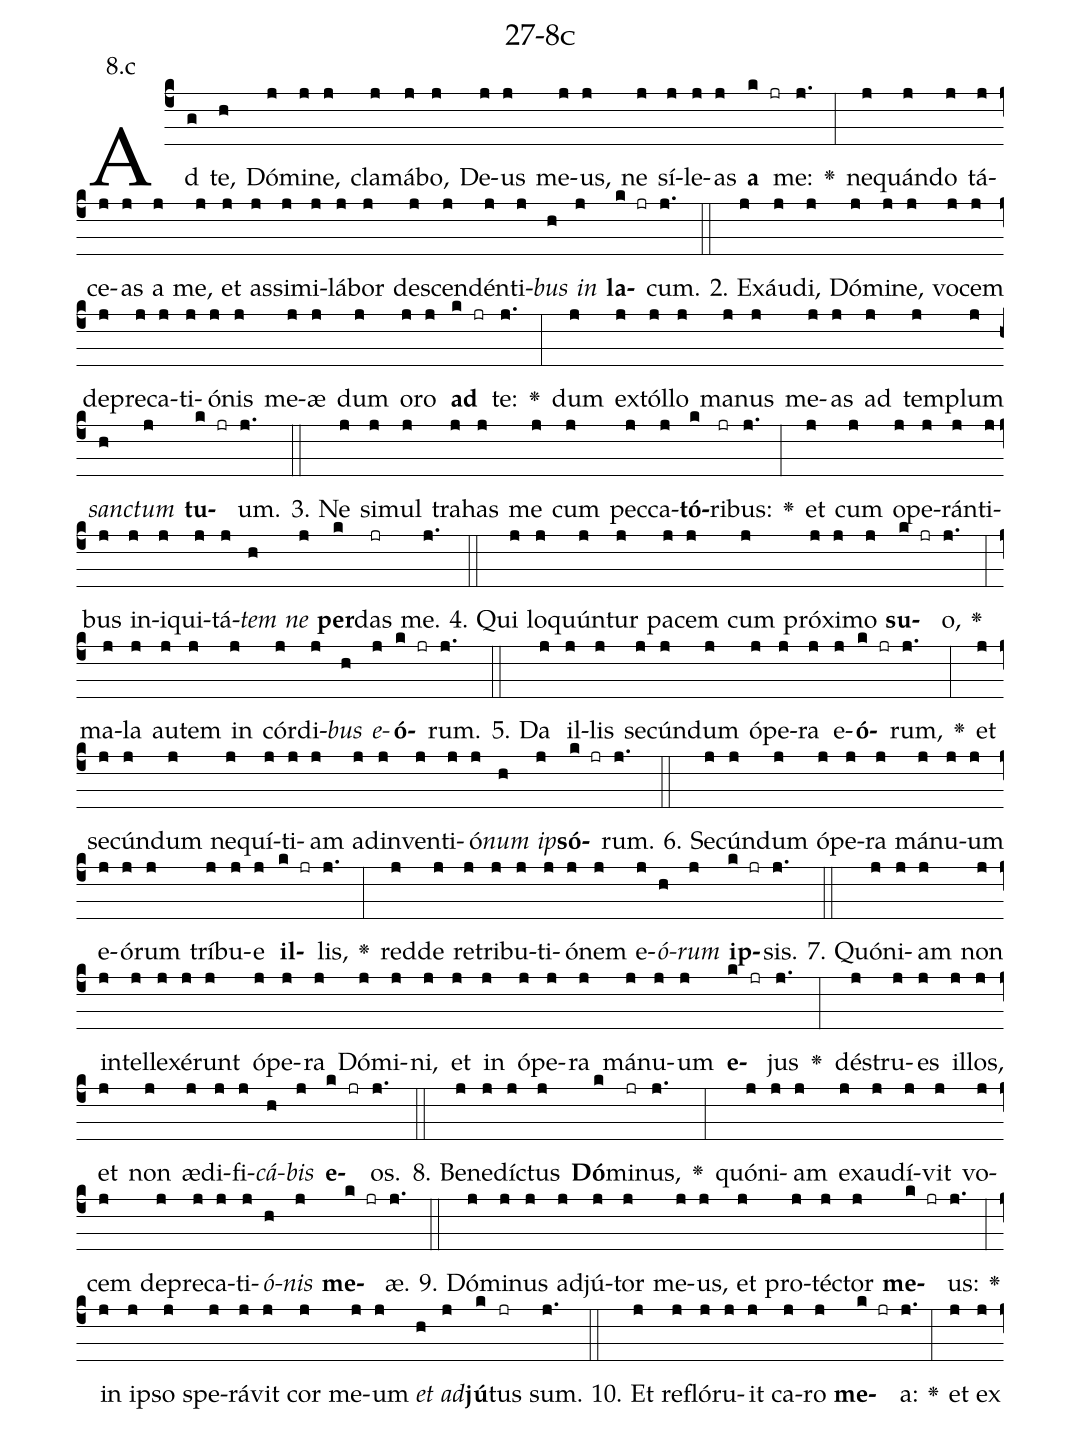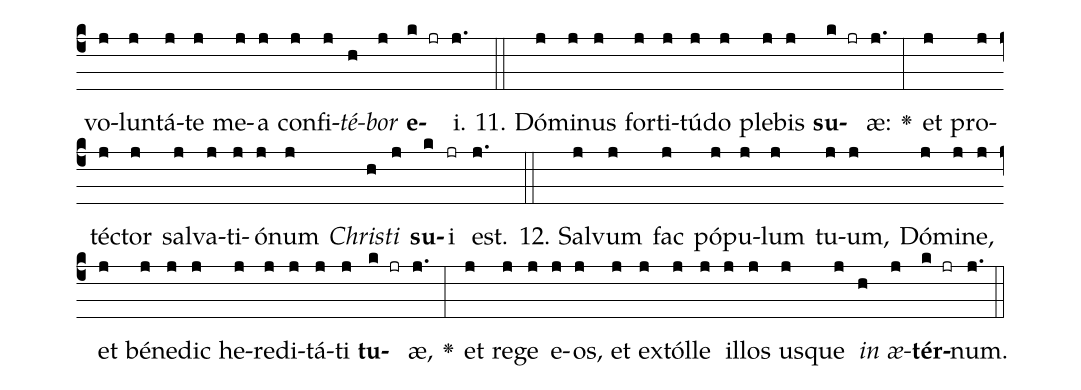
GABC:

name: 27-8c;
annotation: 8.c;
%%
(c4)Ad(g) te,(h) Dó(j)mi(j)ne,(j) cla(j)má(j)bo,(j) De(j)us(j) me(j)us,(j) ne(j) sí(j)le(j)as(j) <b>a</b>(k jr) me:(j.) <v>\greheightstar</v>(:) ne(j)quán(j)do(j) tá(j)ce(j)as(j) a(j) me,(j) et(j) as(j)si(j)mi(j)lá(j)bor(j) de(j)scen(j)dén(j)ti(j)<i>bus</i>(h) <i>in</i>(j) <b>la</b>(k jr)cum.(j.) (::)
2. Ex(j)áu(j)di,(j) Dó(j)mi(j)ne,(j) vo(j)cem(j) de(j)pre(j)ca(j)ti(j)ó(j)nis(j) me(j)æ(j) dum(j) o(j)ro(j) <b>ad</b>(k jr) te:(j.) <v>\greheightstar</v>(:) dum(j) ex(j)tól(j)lo(j) ma(j)nus(j) me(j)as(j) ad(j) tem(j)plum(j) <i>sanc</i>(h)<i>tum</i>(j) <b>tu</b>(k jr)um.(j.) (::)
3. Ne(j) si(j)mul(j) tra(j)has(j) me(j) cum(j) pec(j)ca(j)<b>tó</b>(k)ri(jr)bus:(j.) <v>\greheightstar</v>(:) et(j) cum(j) o(j)pe(j)rán(j)ti(j)bus(j) in(j)i(j)qui(j)tá(j)<i>tem</i>(h) <i>ne</i>(j) <b>per</b>(k)das(jr) me.(j.) (::)
4. Qui(j) lo(j)quún(j)tur(j) pa(j)cem(j) cum(j) pró(j)xi(j)mo(j) <b>su</b>(k jr)o,(j.) <v>\greheightstar</v>(:) ma(j)la(j) au(j)tem(j) in(j) cór(j)di(j)<i>bus</i>(h) <i>e</i>(j)<b>ó</b>(k jr)rum.(j.) (::)
5. Da(j) il(j)lis(j) se(j)cún(j)dum(j) ó(j)pe(j)ra(j) e(j)<b>ó</b>(k jr)rum,(j.) <v>\greheightstar</v>(:) et(j) se(j)cún(j)dum(j) ne(j)quí(j)ti(j)am(j) ad(j)in(j)ven(j)ti(j)ó(j)<i>num</i>(h) <i>ip</i>(j)<b>só</b>(k jr)rum.(j.) (::)
6. Se(j)cún(j)dum(j) ó(j)pe(j)ra(j) má(j)nu(j)um(j) e(j)ó(j)rum(j) trí(j)bu(j)e(j) <b>il</b>(k jr)lis,(j.) <v>\greheightstar</v>(:) red(j)de(j) re(j)tri(j)bu(j)ti(j)ó(j)nem(j) e(j)<i>ó</i>(h)<i>rum</i>(j) <b>ip</b>(k jr)sis.(j.) (::)
7. Quón(j)i(j)am(j) non(j) in(j)tel(j)le(j)xé(j)runt(j) ó(j)pe(j)ra(j) Dó(j)mi(j)ni,(j) et(j) in(j) ó(j)pe(j)ra(j) má(j)nu(j)um(j) <b>e</b>(k jr)jus(j.) <v>\greheightstar</v>(:) dé(j)stru(j)es(j) il(j)los,(j) et(j) non(j) æ(j)di(j)fi(j)<i>cá</i>(h)<i>bis</i>(j) <b>e</b>(k jr)os.(j.) (::)
8. Be(j)ne(j)díc(j)tus(j) <b>Dó</b>(k)mi(jr)nus,(j.) <v>\greheightstar</v>(:) quón(j)i(j)am(j) ex(j)au(j)dí(j)vit(j) vo(j)cem(j) de(j)pre(j)ca(j)ti(j)<i>ó</i>(h)<i>nis</i>(j) <b>me</b>(k jr)æ.(j.) (::)
9. Dó(j)mi(j)nus(j) ad(j)jú(j)tor(j) me(j)us,(j) et(j) pro(j)téc(j)tor(j) <b>me</b>(k jr)us:(j.) <v>\greheightstar</v>(:) in(j) ip(j)so(j) spe(j)rá(j)vit(j) cor(j) me(j)um(j) <i>et</i>(h) <i>ad</i>(j)<b>jú</b>(k)tus(jr) sum.(j.) (::)
10. Et(j) re(j)fló(j)ru(j)it(j) ca(j)ro(j) <b>me</b>(k jr)a:(j.) <v>\greheightstar</v>(:) et(j) ex(j) vo(j)lun(j)tá(j)te(j) me(j)a(j) con(j)fi(j)<i>té</i>(h)<i>bor</i>(j) <b>e</b>(k jr)i.(j.) (::)
11. Dó(j)mi(j)nus(j) for(j)ti(j)tú(j)do(j) ple(j)bis(j) <b>su</b>(k jr)æ:(j.) <v>\greheightstar</v>(:) et(j) pro(j)téc(j)tor(j) sal(j)va(j)ti(j)ó(j)num(j) <i>Chris</i>(h)<i>ti</i>(j) <b>su</b>(k)i(jr) est.(j.) (::)
12. Sal(j)vum(j) fac(j) pó(j)pu(j)lum(j) tu(j)um,(j) Dó(j)mi(j)ne,(j) et(j) bé(j)ne(j)dic(j) he(j)re(j)di(j)tá(j)ti(j) <b>tu</b>(k jr)æ,(j.) <v>\greheightstar</v>(:) et(j) re(j)ge(j) e(j)os,(j) et(j) ex(j)tól(j)le(j) il(j)los(j) us(j)que(j) <i>in</i>(h) <i>æ</i>(j)<b>tér</b>(k jr)num.(j.) (::)
